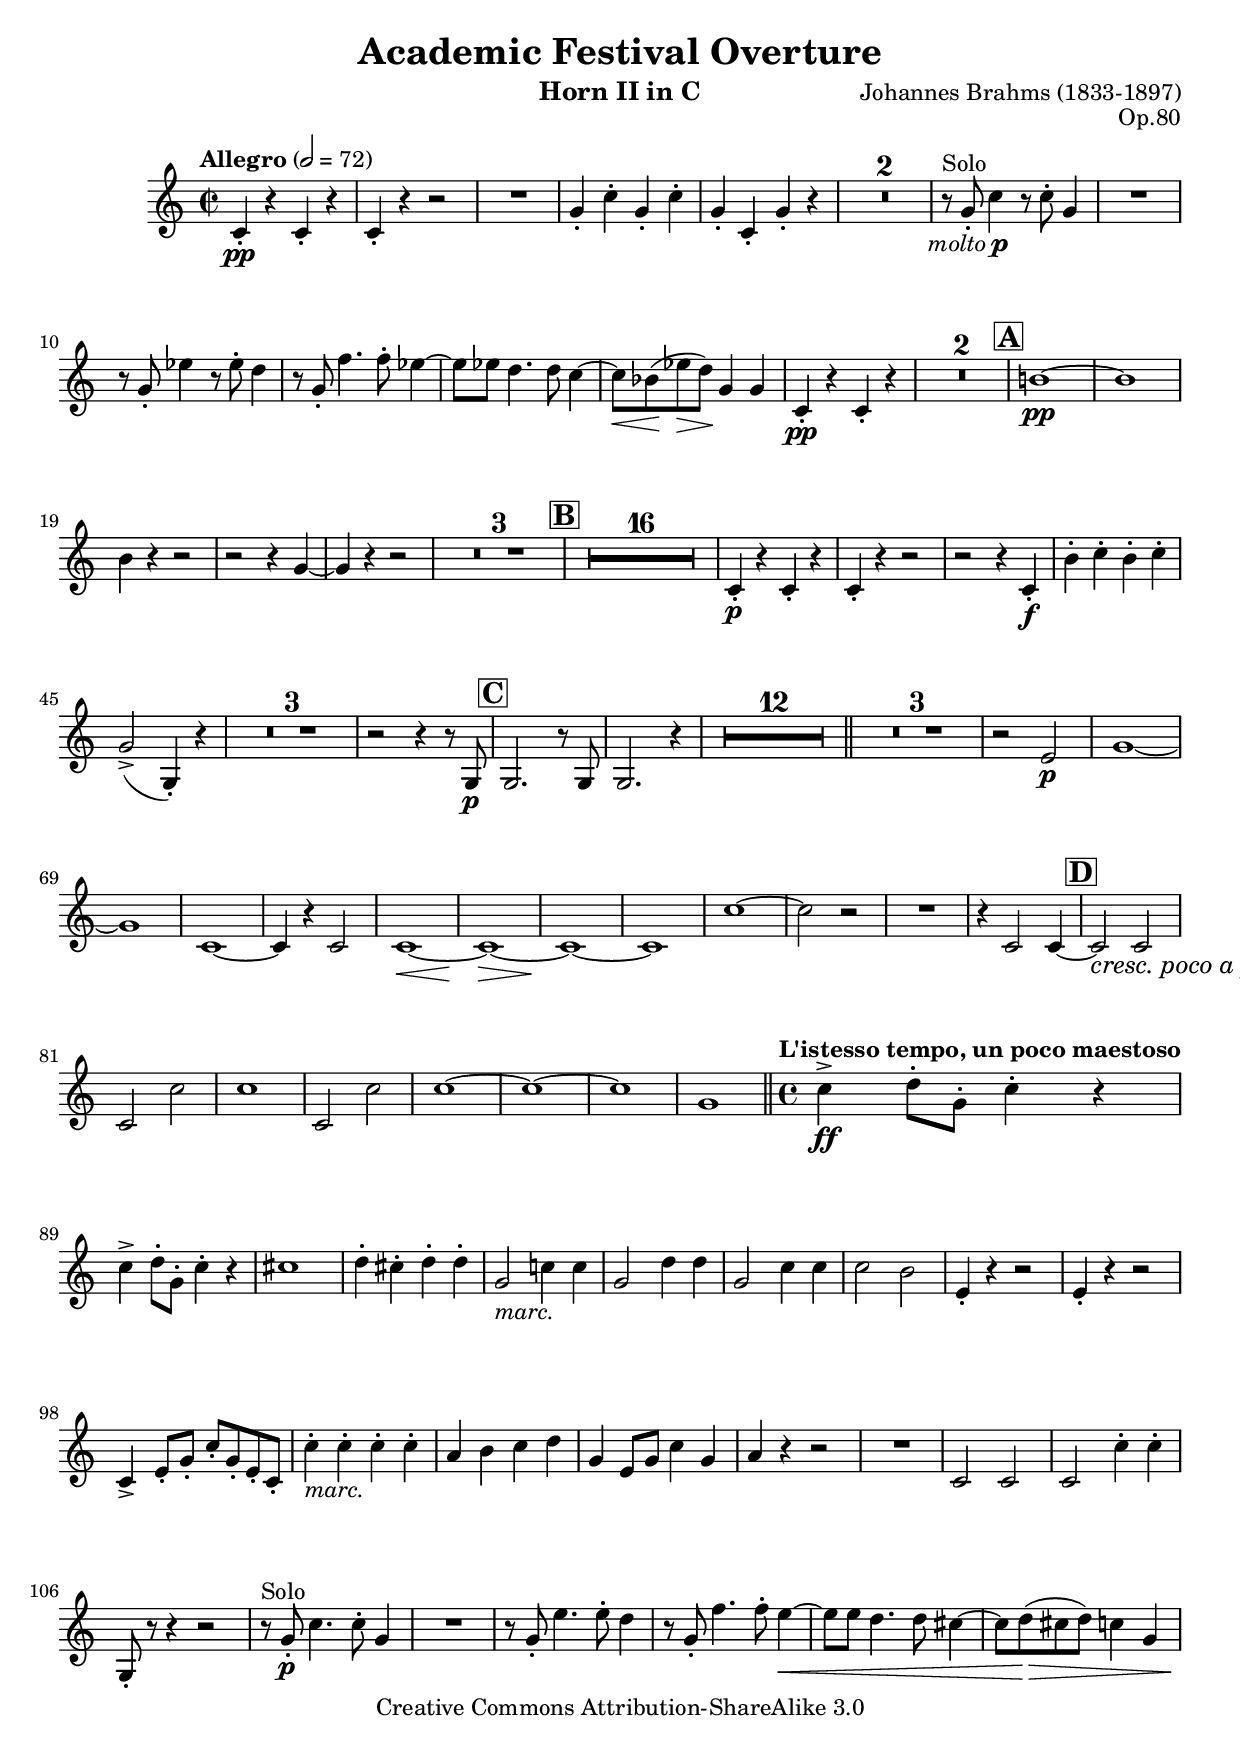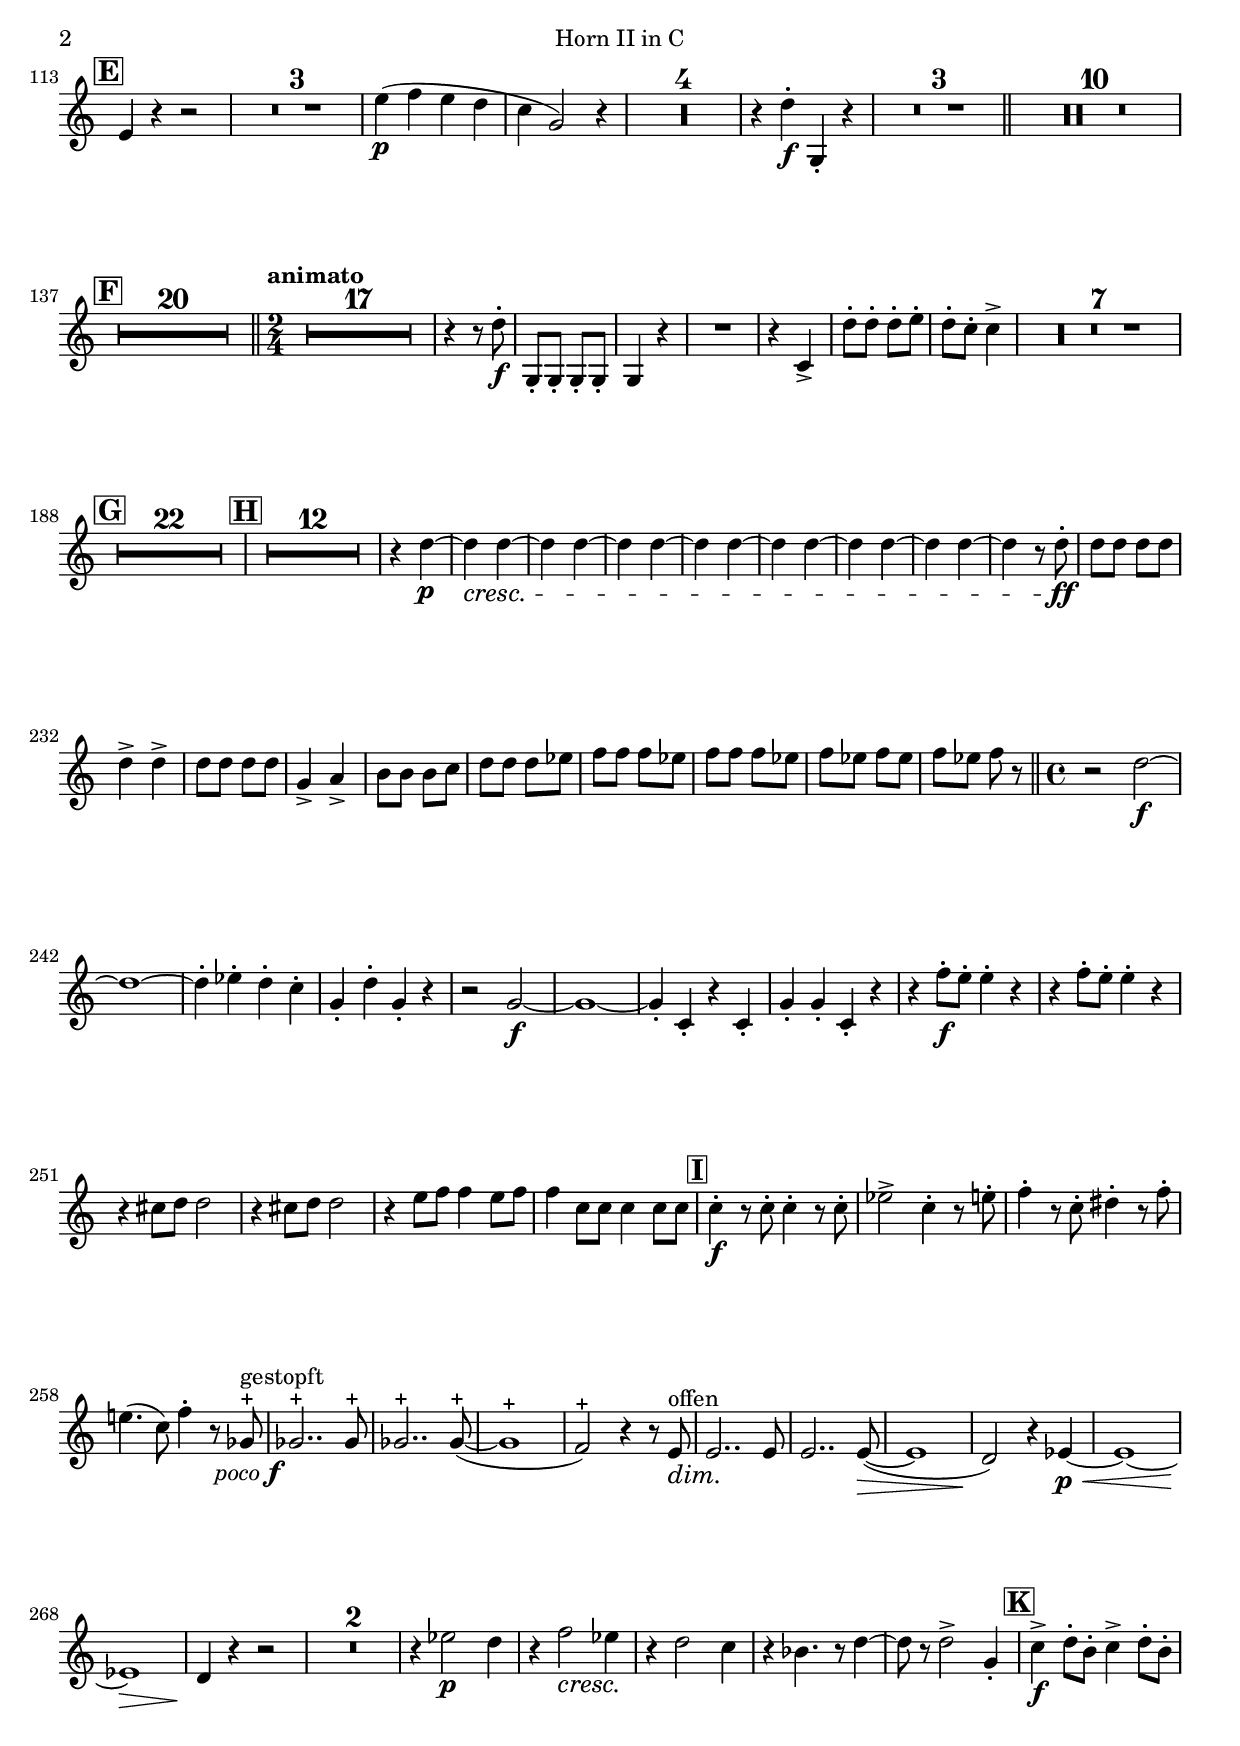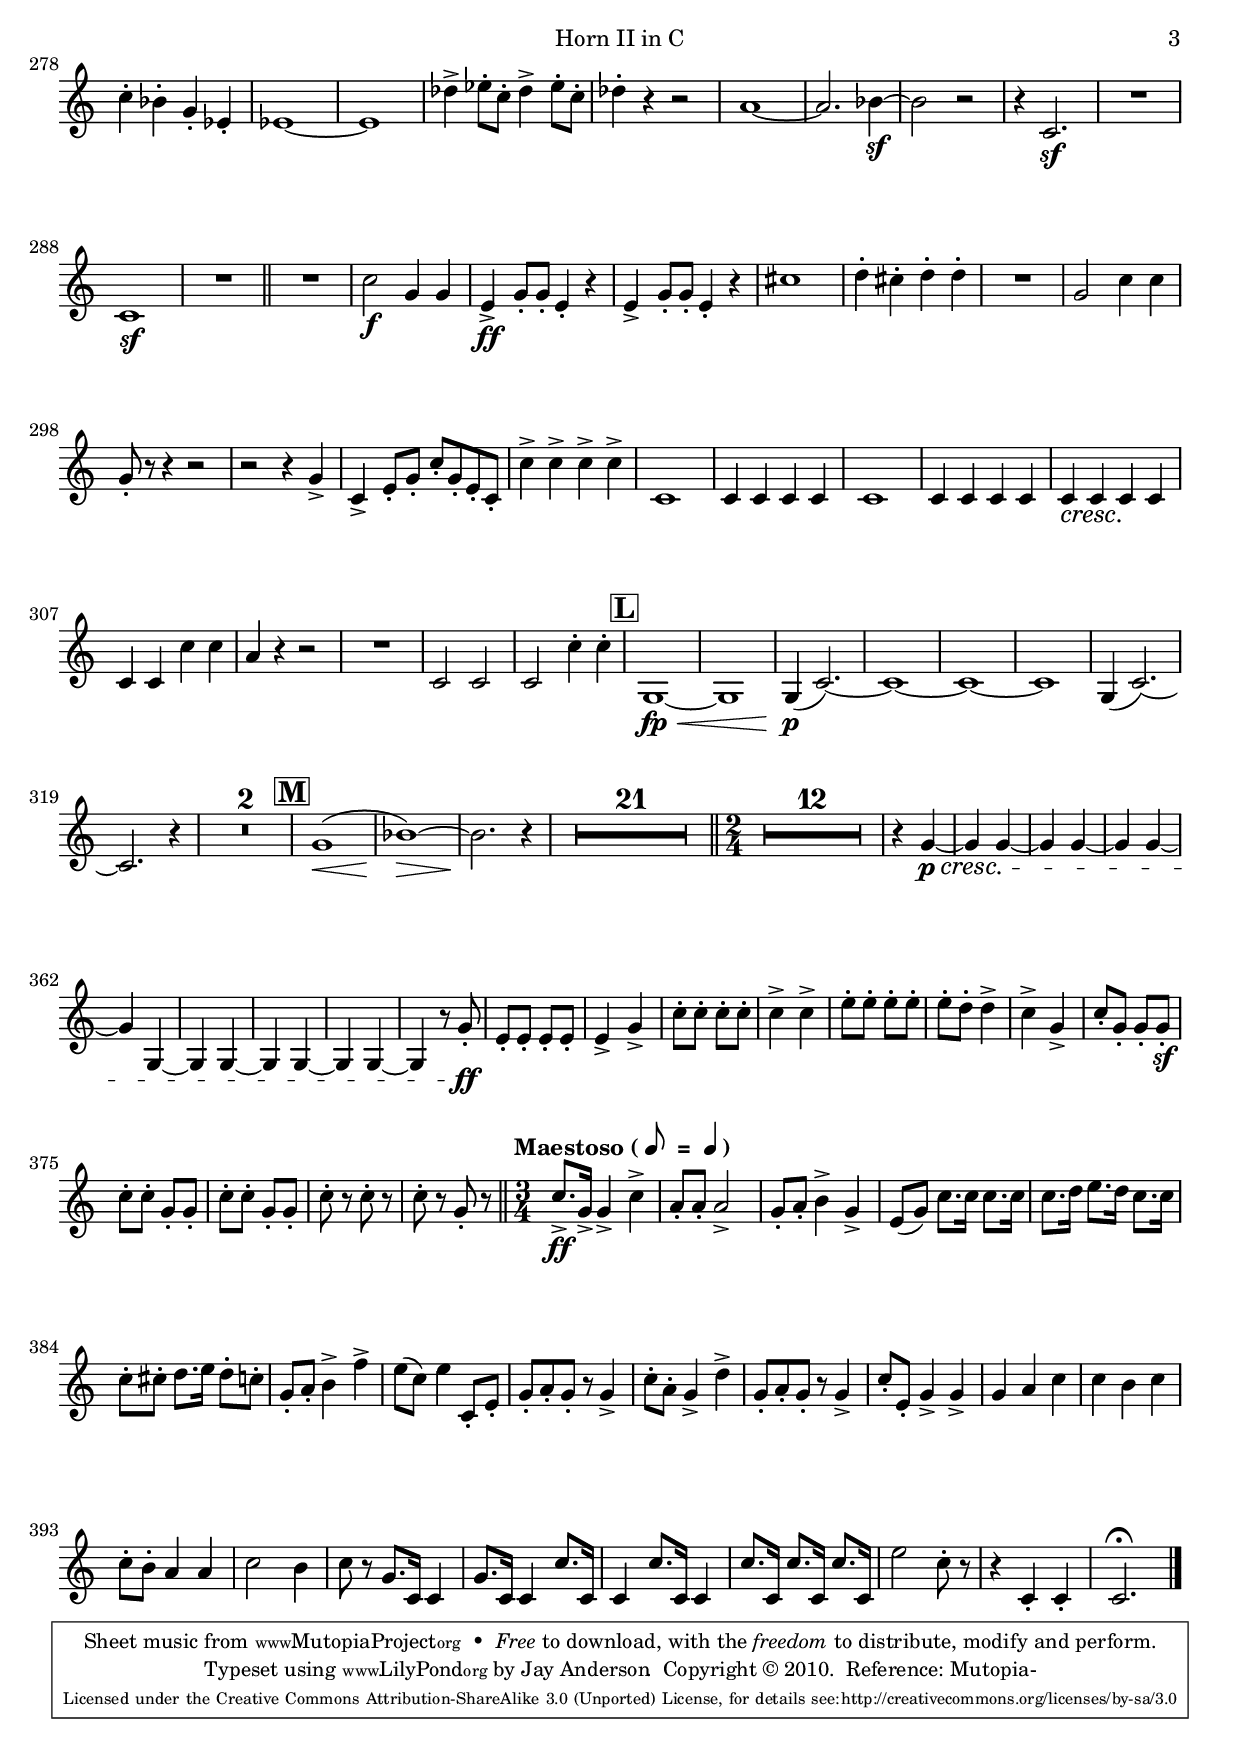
\version "2.13.15"

\include "horn2.ily"
\include "defs.ily"

instrument = "Horn II in C"

\include "header.ily"

\score
{
  \new Staff
  {
    << \removeWithTag #'score \hornTwo \outline >>
  }
}
